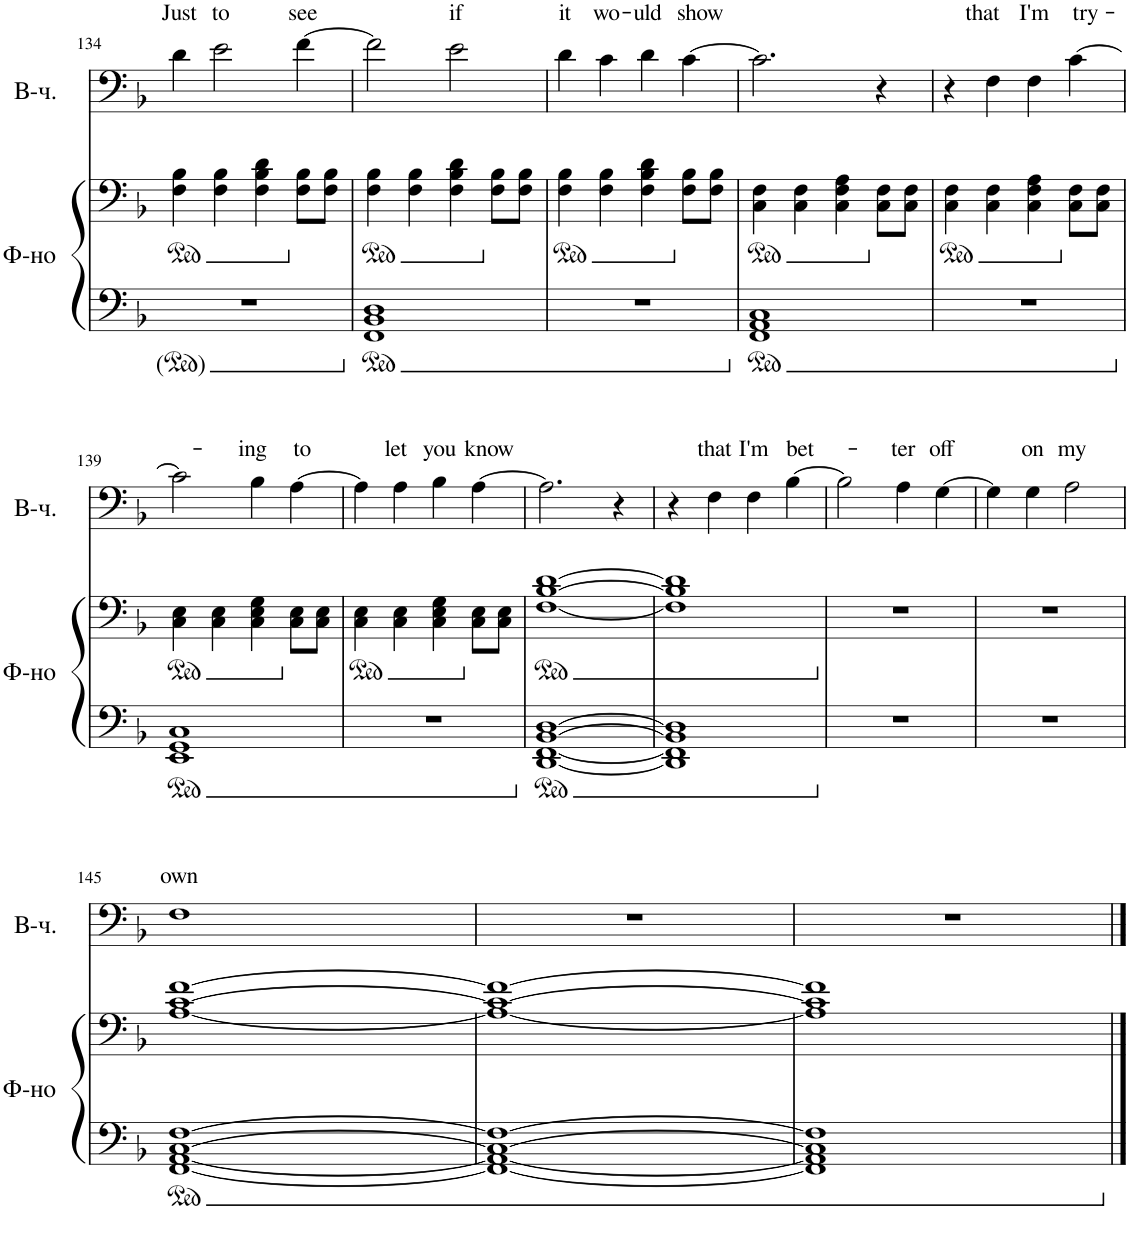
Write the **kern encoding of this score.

**kern	**kern	**kern	**text
*part2	*part2	*part1	*part1
*staff3	*staff2	*staff1	*staff1
*I"Фортепиано	*	*I"Виолончель	*
!!LO:PB:g=z
*clefF4	*clefG2	*clefF4	*
*k[b-]	*k[b-]	*k[b-]	*
*M4/4	*M4/4	*M4/4	*
*	*ped	*	*
=134	=134	=134	=134
!	!	!	!LO:LY:a
1r	4F\ 4B-\	4d\	Just
!	!	!	!LO:LY:a
.	4F\ 4B-\	2e\	to
.	4F\ 4B-\ 4d\	.	.
!	!	!	!LO:LY:a
.	8F\ 8B-\L	[4f\	see
.	8F\ 8B-\J	.	.
=135	=135	=135	=135
*Xped	*	*	*
*ped	*	*	*
*	*ped	*	*
1FF 1BB- 1D	4F\ 4B-\	2f\]	.
.	4F\ 4B-\	.	.
!	!	!	!LO:LY:a
.	4F\ 4B-\ 4d\	2e\	if
*	*Xped	*	*
.	8F\ 8B-\L	.	.
.	8F\ 8B-\J	.	.
=136	=136	=136	=136
*	*ped	*	*
!	!	!	!LO:LY:a
1r	4F\ 4B-\	4d\	it
!	!	!	!LO:LY:a
.	4F\ 4B-\	4c\	wo-
!	!	!	!LO:LY:a
.	4F\ 4B-\ 4d\	4d\	-uld
*	*Xped	*	*
!	!	!	!LO:LY:a
.	8F\ 8B-\L	[4c\	show
.	8F\ 8B-\J	.	.
=137	=137	=137	=137
*Xped	*	*	*
*ped	*	*	*
*	*ped	*	*
1FF 1AA 1C	4C\ 4F\	2.c\]	.
.	4C\ 4F\	.	.
.	4C\ 4F\ 4A\	.	.
*	*Xped	*	*
.	8C\ 8F\L	4r	.
.	8C\ 8F\J	.	.
=138	=138	=138	=138
*	*ped	*	*
1r	4C\ 4F\	4r	.
!	!	!	!LO:LY:a
.	4C\ 4F\	4F\	that
!	!	!	!LO:LY:a
.	4C\ 4F\ 4A\	4F\	I'm
*	*Xped	*	*
!	!	!	!LO:LY:a
.	8C\ 8F\L	[4c\	try-
.	8C\ 8F\J	.	.
!!LO:LB:g=z
=139	=139	=139	=139
*Xped	*	*	*
*ped	*	*	*
*	*ped	*	*
1EE 1GG 1C	4C\ 4E\	2c\]	.
.	4C\ 4E\	.	.
!	!	!	!LO:LY:a
.	4C\ 4E\ 4G\	4B-\	-ing
*	*Xped	*	*
!	!	!	!LO:LY:a
.	8C\ 8E\L	[4A\	to
.	8C\ 8E\J	.	.
=140	=140	=140	=140
*	*ped	*	*
1r	4C\ 4E\	4A\]	.
!	!	!	!LO:LY:a
.	4C\ 4E\	4A\	let
!	!	!	!LO:LY:a
.	4C\ 4E\ 4G\	4B-\	you
*	*Xped	*	*
!	!	!	!LO:LY:a
.	8C\ 8E\L	[4A\	know
.	8C\ 8E\J	.	.
=141	=141	=141	=141
*Xped	*	*	*
*	*ped	*	*
[1DD [1FF [1BB- [1D	[1F [1B- [1d	2.A\]	.
.	.	4r	.
=142	=142	=142	=142
1DD] 1FF] 1BB-] 1D]	1F] 1B-] 1d]	4r	.
!	!	!	!LO:LY:a
.	.	4F\	that
!	!	!	!LO:LY:a
.	.	4F\	I'm
!	!	!	!LO:LY:a
.	.	[4B-\	bet-
=143	=143	=143	=143
*	*Xped	*	*
1r	1r	2B-\]	.
!	!	!	!LO:LY:a
.	.	4A\	-ter
!	!	!	!LO:LY:a
.	.	[4G\	off
=144	=144	=144	=144
1r	1r	4G\]	.
!	!	!	!LO:LY:a
.	.	4G\	on
!	!	!	!LO:LY:a
.	.	2A\	my
!!LO:LB:g=z
=145	=145	=145	=145
!	!	!	!LO:LY:a
[1FF [1AA [1C [1F	[1A [1c [1f	1F	own
=146	=146	=146	=146
1FF_ 1AA_ 1C_ 1F_	1A_ 1c_ 1f_	1r	.
=147	=147	=147	=147
1FF] 1AA] 1C] 1F]	1A] 1c] 1f]	1r	.
==	==	==	==
*-	*-	*-	*-
